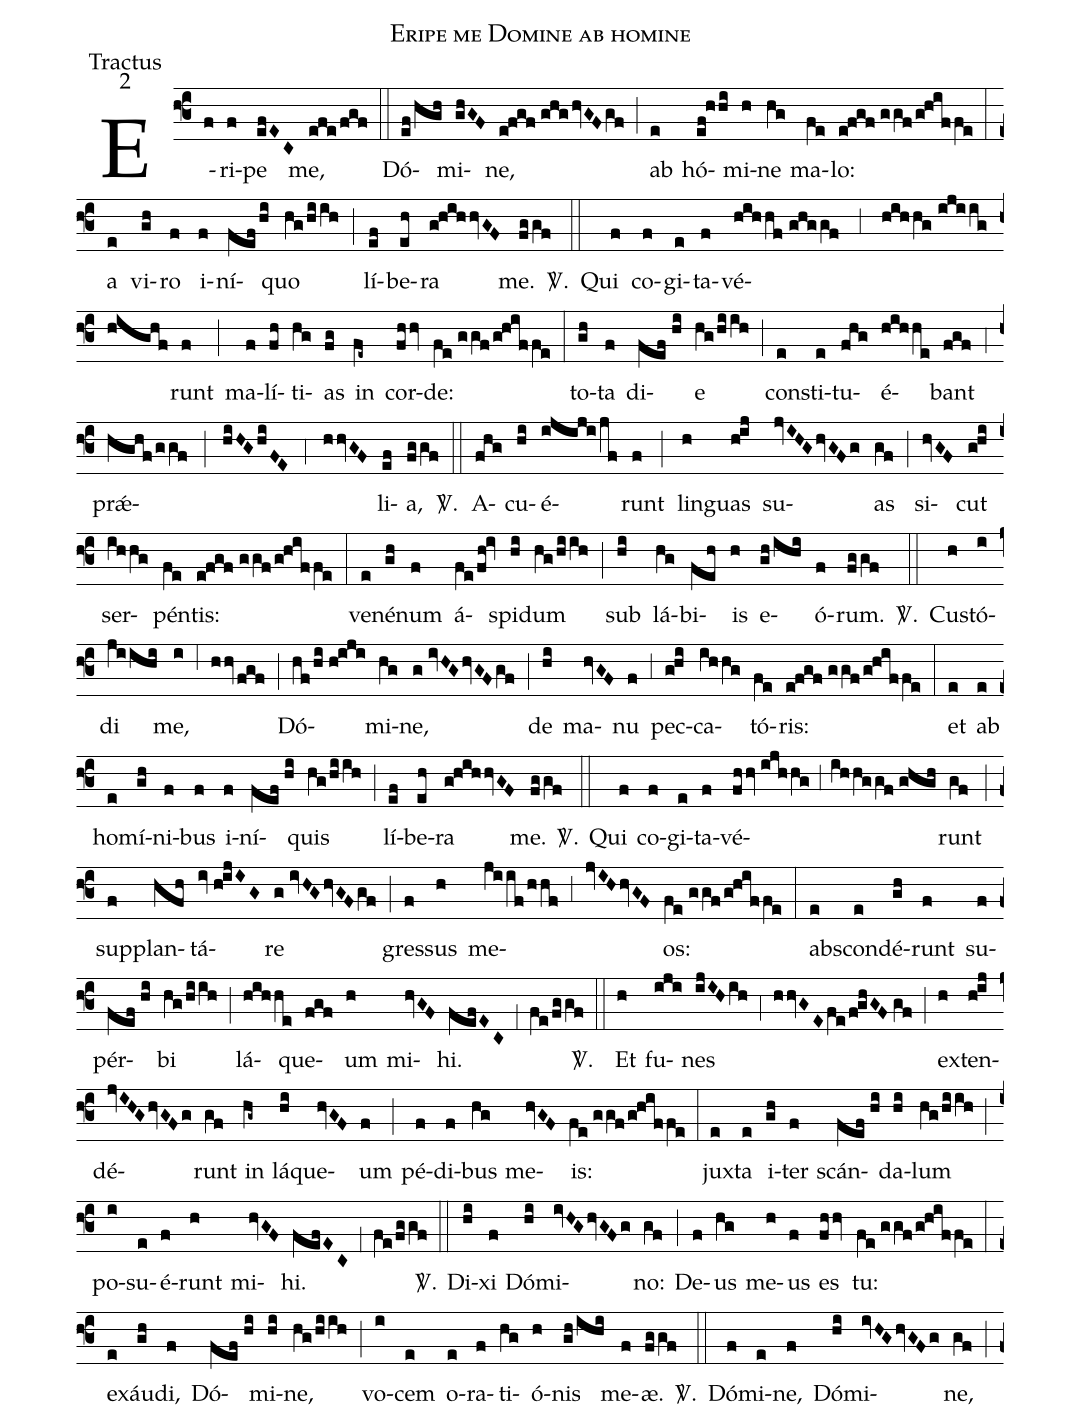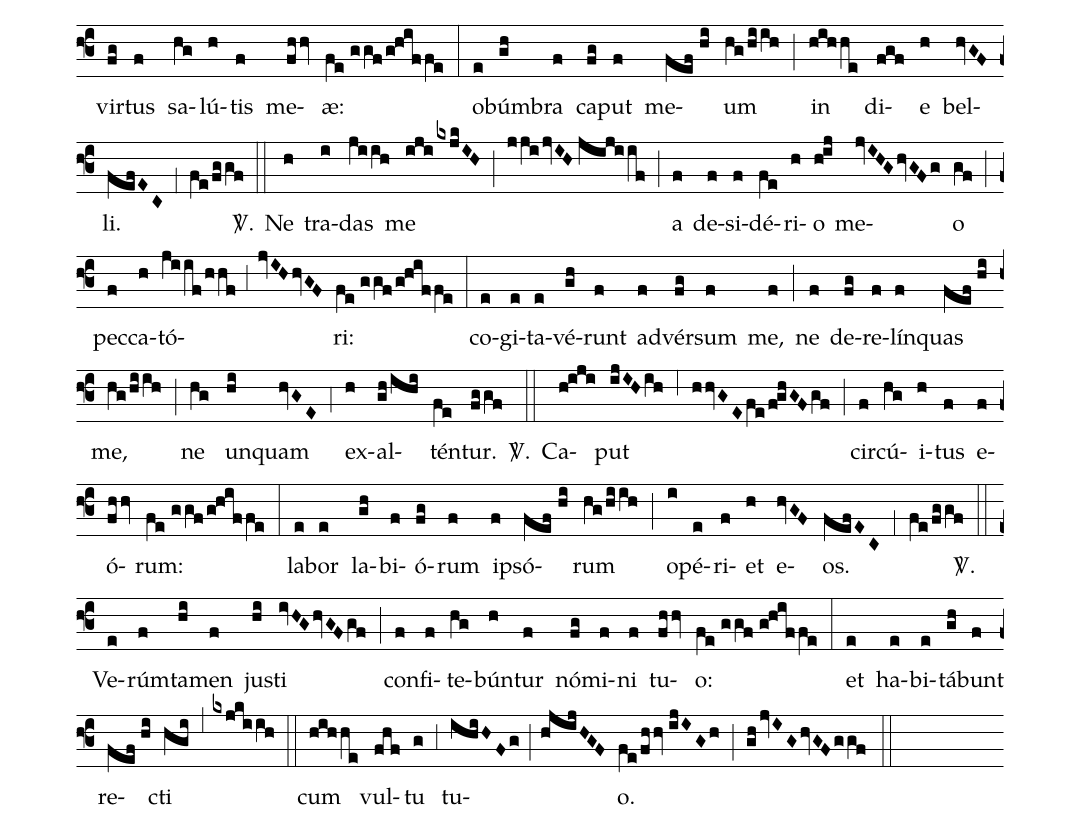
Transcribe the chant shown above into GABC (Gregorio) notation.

name:Eripe me Domine ab homine;
office-part:Tractus;
mode:2;
%%
(f3) E(f)ri(f)pe(efEC) me,(efe/fgf) (::) Dó(ef/hgh)mi(ghGF)ne,(e!fgf//ghg/hvGF/gf) (;) ab(e) hó(ef!hhi)mi(h)ne(hg) ma(fe)lo:(e!fgf//ggf/g!hiffe) (:) a(e) vi(gh)ro(f) i(f)ní(fef/hi)quo(hg/hiih) (;) lí(ef)be(eh)ra(g!hihhvGF) me.(fggf) <sp>V/</sp>.(::) Qui(f) co(f)gi(e)ta(f)vé(hihhf//ghggf;3hihhg//ijiig//highf)runt(f) (;) ma(f)lí(fh)ti(hg)as(fg) in(fe~) cor(fhhv)de:(fe//ggf/g!hiffe) (:) to(gh)ta(f) di(fef//hi)e(hg/hiih) (;) con(e)sti(e)tu(fhg)é(hihhe)bant(fgf) (;4) pr<sp>'ae</sp>(hghf/ggf;hiHG/hiFE;4hhvGF)li(ef)a,(fggf) <sp>V/</sp>.(::) A(fhg)cu(hi)é(ijiji/jf)runt(f) (;) lin(h)guas(h!ij) su(jvIHG/hvGFg)as(gf) (;) si(hvGF)cut(g!hi) ser(ihhg)pén(fe)tis:(e!fgf//ggf/g!hiffe) (:) ve(e)né(gh)num(f) á(fe/fh!iv)spi(hi)dum(hg/hiih) (;) sub(hi) lá(hg)bi(feh)is(h) e(gh/ihi)ó(f)rum.(fggf) <sp>V/</sp>.(::) Cu(h)stó(i)di(jiihi) me,(i) (;6) (hhv/fgf) (;) Dó(hf/hi//h!iji)mi(hg)ne,(g//ivHG/hvGF/gf) (;) de(hi) ma(hvGF)nu(f) (;3) pec(g!hi)ca(ihhg)tó(fe)ris:(e!fgf//ggf/g!hiffe) (:) et(e) ab(e) ho(e)mí(gh)ni(f)bus(f) i(f)ní(fef//hi)quis(hg/hiih) (;) lí(ef)be(eh)ra(g!hihhvGF) me.(fggf) <sp>V/</sp>.(::) Qui(f) co(f)gi(e)ta(f)vé(fhhv//ijhhg;3ihhggf//ghgh)runt(gf) (;) sup(f)plan(hfh)tá(iv//h!ijIG)re(g//ivHG/hvGF/gf) (;) gres(f)sus(h) me(jiif/hhf;3jvIH/hvGF)os:(fe//ggf/g!hiffe) (:) ab(e)scon(e)dé(gh)runt(f) su(f)pér(fef//hi)bi(hg/hiih) (;) lá(hihhe)que(fgf)um(h) mi(hvGF)hi.(fefEC) (;1) (fe/fggf) <sp>V/</sp>.(::) Et(h) fu(iji)nes(ijIH/ih) (;4) (hhvGE/fe/f!ghGF//gf) (;) ex(h)ten(h!ij)dé(jvIHG/hvGFg)runt(gf) in(hg~) lá(hi)que(hvGF)um(f) (;) pé(f)di(f)bus(hg) me(hvGF)is:(fe//ggf/g!hiffe) (:) jux(e)ta(e) i(gh)ter(f) scán(fef//hi)da(hi)lum(hg/hiih) (;) po(i)su(e)é(f)runt(h) mi(hvGF)hi.(fefEC) (;1) (fe/fggf) <sp>V/</sp>.(::) Di(hi)xi(f) Dó(hi)mi(ivHG/hvGFg)no:(gf) (;) De(f)us(hg) me(h)us(f) es(fhhv) tu:(fe//ggf/g!hiffe) (:) ex(e)áu(gh)di,(f) Dó(fef//hi)mi(hi)ne,(hg/hiih) (;) vo(i)cem(e) o(e)ra(f)ti(hg)ó(h)nis(gh/ihi) me(f)æ.(fggf) <sp>V/</sp>.(::) Dó(f)mi(e)ne,(f) Dó(hi)mi(ivHG/hvGFg)ne,(gf) (;) vir(fg)tus(f) sa(hg)lú(h)tis(f) me(fhhv)æ:(fe//ggf/g!hiffe) (:) o(e)búm(gh)bra(f) ca(fg)put(f) me(fef//hi)um(hg/hiih) (;) in(hihhe) di(fgf)e(h) bel(hvGF)li.(fefEC) (;1) (fe/fggf) <sp>V/</sp>.(::) Ne(h) tra(i)das(jiih) me(iji/kxjkIH) (;) (jji/jvIH//jijiif) (;) a(f) de(f)si(f)dé(fe)ri(h)o(h!ij) me(jvIHG/hvGFg)o(gf) (;) pec(f)ca(h)tó(jiif/hhf;3jvIH/hvGF)ri:(fe//ggf/g!hiffe) (:) co(e)gi(e)ta(e)vé(gh)runt(f) ad(f)vér(fg)sum(f) me,(f) (;) ne(f) de(fg)re(f)lín(f)quas(fef//hi) me,(hg/hiih) (;) ne(hg) un(hi)quam(hvGE) (;4) ex(h)al(gh/ihi)tén(fe)tur.(fggf) <sp>V/</sp>.(::) Ca(h!iji)put(ijIH/ih) (;6) (hhvGE/fe/f!ghGF/gf) (;) cir(f)cú(hg)i(h)tus(f) e(f)ó(fhhv)rum:(fe//ggf/g!hiffe) (:) la(e)bor(e) la(gh)bi(f)ó(fg)rum(f) i(f)psó(fef//hi)rum(hg/hiih) (;) o(i)pé(e)ri(f)et(h) e(hvGF)os.(fefEC) (;1) (fe/fggf) <sp>V/</sp>.(::) Ve(e)rúm(f)ta(hi)men(f) ju(hi)sti(ivHG/hvGF/gf) (;) con(f)fi(f)te(hg)bún(h)tur(f) nó(fg)mi(f)ni(f) tu(fhhv)o:(fe//ggf//g!hiffe) (:) et(e) ha(e)bi(e)tá(gh)bunt(f) re(fef//hi)cti(hgi) (;5) (kxjkiih) (::) cum(hihhe) vul(fhf)tu(g) (;3) tu(ihiHFg;hjijHGF)o.(fe/fhhv//ijIGh) (;) (gh/jvIG/hvGF/ggf) (::)
